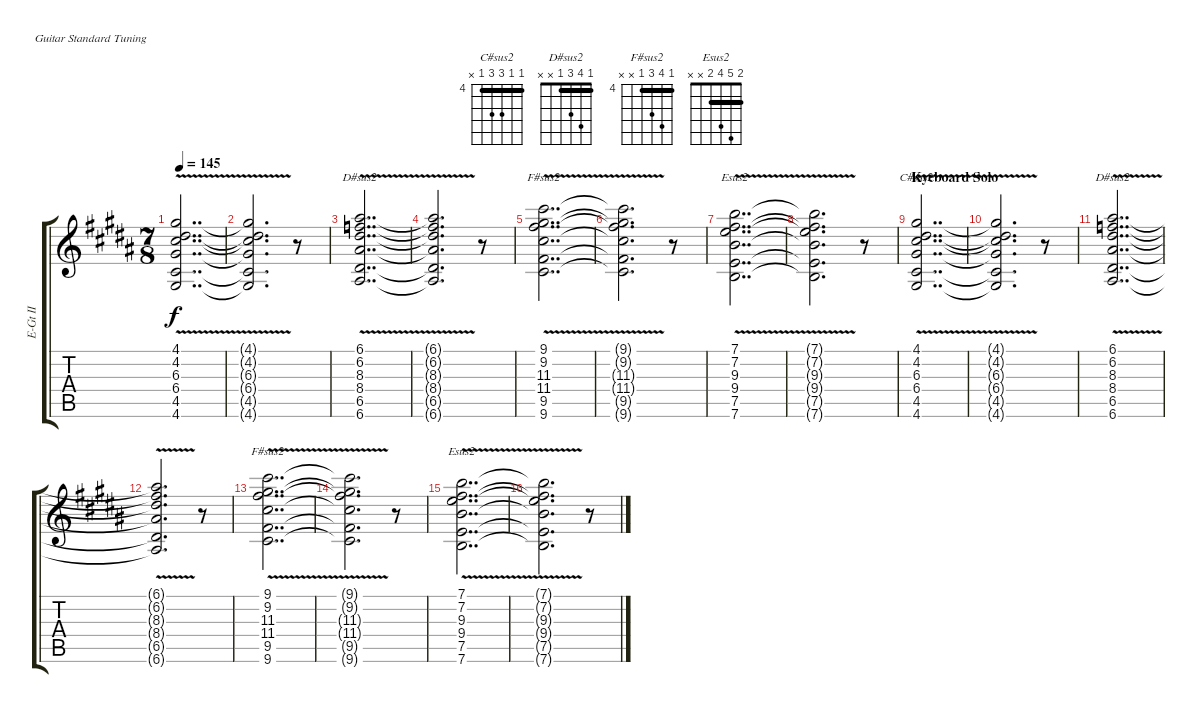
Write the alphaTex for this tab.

\defaultSystemsLayout 4
\bracketExtendMode groupsimilarinstruments
\otherSystemsTrackNameOrientation horizontal
\track ("Rhythm Guitar II" "E-Gt II") {multiBarRest instrument distortionguitar}
\staff {score tabs}
\tuning (E4 B3 G3 D3 A2 E2)
\chord ("C#sus2" 4 4 6 6 4 x) {firstfret 4 showfingering false barre (4 4)}
\chord ("D#sus2" 1 4 3 1 x x) {showfingering false barre 1}
\chord ("F#sus2" 4 7 6 4 x x) {firstfret 4 showfingering false barre 4}
\chord ("Esus2" 2 5 4 2 x x) {showfingering false barre 2}
\ts (7 8)
\tempo 145
\clef g2
\ks b
(4.6{v acc #} 4.5{v acc #} 6.4{v acc #} 6.3{v acc #} 4.2{v acc #} 4.1{v acc #}).2{dd dy f} |
(4.6{v t acc #} 4.5{v t acc #} 6.4{v t acc #} 6.3{v t acc #} 4.2{v t acc #} 4.1{v t acc #}).2{d} r.8 |
(6.6{v acc #} 6.5{v acc #} 8.4{v acc #} 8.3{v acc #} 6.2{v acc forcenatural} 6.1{v acc #}).2{dd ch "D#sus2"} |
(6.6{v t acc #} 6.5{v t acc #} 8.4{v t acc #} 8.3{v t acc #} 6.2{v t acc forcenatural} 6.1{v t acc #}).2{d} r.8 |
(9.6{v acc #} 9.5{v acc #} 11.4{v acc #} 11.3{v acc #} 9.2{v acc #} 9.1{v acc #}).2{dd ch "F#sus2"} |
(9.6{v t acc #} 9.5{v t acc #} 11.4{v t acc #} 11.3{v t acc #} 9.2{v t acc #} 9.1{v t acc #}).2{d} r.8 |
(7.6{v acc forcenatural} 7.5{v acc forcenatural} 9.4{v acc forcenatural} 9.3{v acc forcenatural} 7.2{v acc #} 7.1{v acc forcenatural}).2{dd ch "Esus2"} |
(7.6{v t acc forcenatural} 7.5{v t acc forcenatural} 9.4{v t acc forcenatural} 9.3{v t acc forcenatural} 7.2{v t acc #} 7.1{v t acc forcenatural}).2{d} r.8 |
\section ("" "Kyeboard Solo")
(4.6{v acc #} 4.5{v acc #} 6.4{v acc #} 6.3{v acc #} 4.2{v acc #} 4.1{v acc #}).2{dd ch "C#sus2"} |
(4.6{v t acc #} 4.5{v t acc #} 6.4{v t acc #} 6.3{v t acc #} 4.2{v t acc #} 4.1{v t acc #}).2{d} r.8 |
(6.6{v acc #} 6.5{v acc #} 8.4{v acc #} 8.3{v acc #} 6.2{v acc forcenatural} 6.1{v acc #}).2{dd ch "D#sus2"} |
(6.6{v t acc #} 6.5{v t acc #} 8.4{v t acc #} 8.3{v t acc #} 6.2{v t acc forcenatural} 6.1{v t acc #}).2{d} r.8 |
(9.6{v acc #} 9.5{v acc #} 11.4{v acc #} 11.3{v acc #} 9.2{v acc #} 9.1{v acc #}).2{dd ch "F#sus2"} |
(9.6{v t acc #} 9.5{v t acc #} 11.4{v t acc #} 11.3{v t acc #} 9.2{v t acc #} 9.1{v t acc #}).2{d} r.8 |
(7.6{v acc forcenatural} 7.5{v acc forcenatural} 9.4{v acc forcenatural} 9.3{v acc forcenatural} 7.2{v acc #} 7.1{v acc forcenatural}).2{dd ch "Esus2"} |
(7.6{v t acc forcenatural} 7.5{v t acc forcenatural} 9.4{v t acc forcenatural} 9.3{v t acc forcenatural} 7.2{v t acc #} 7.1{v t acc forcenatural}).2{d} r.8
